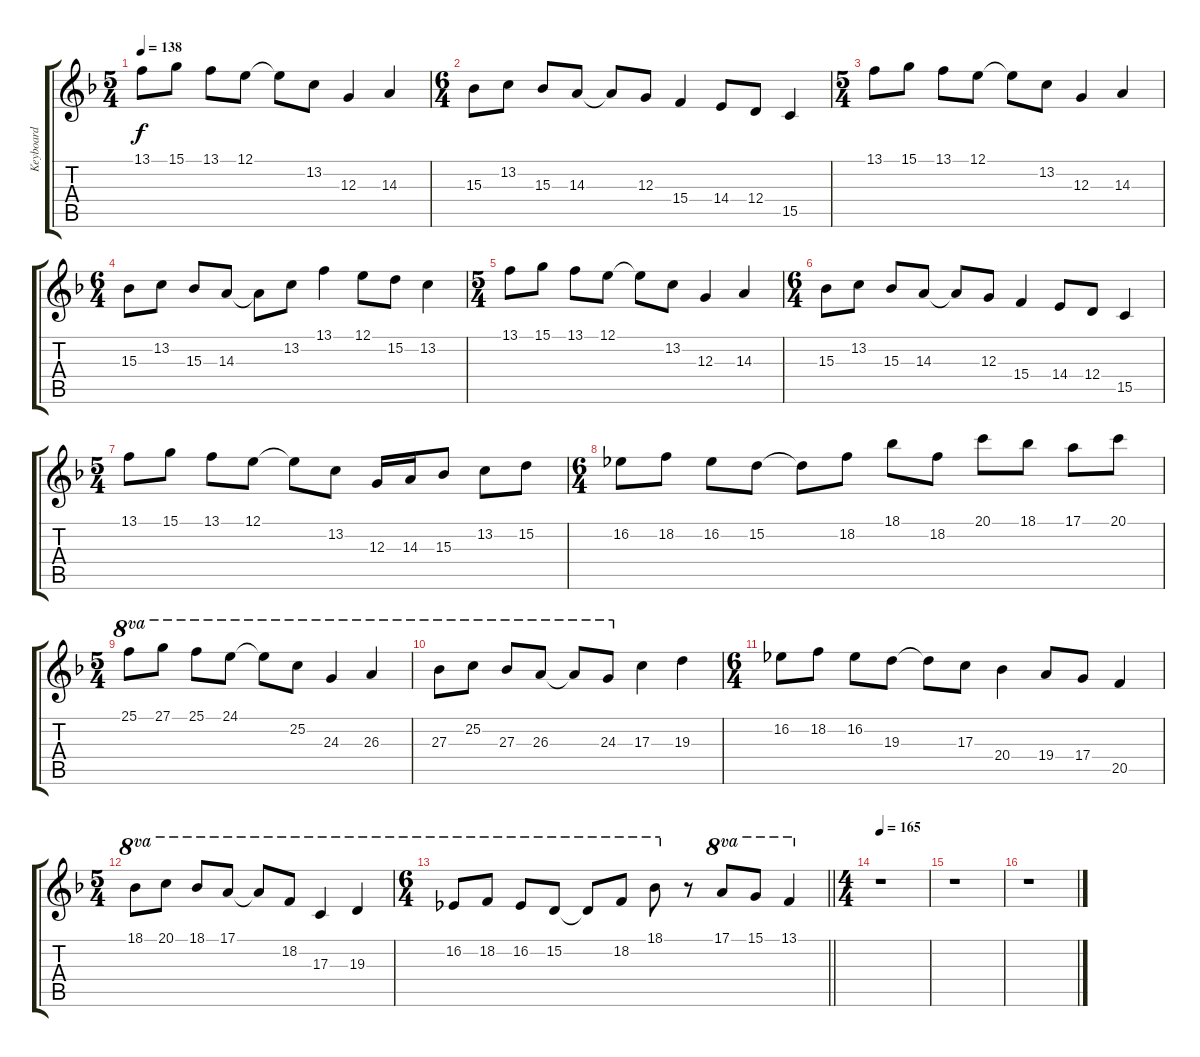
\track ("Keyboard" "Keyboard") {instrument lead1square}
\staff {score tabs}
\tuning (E4 B3 G3 D3 A2 E2) {hide}
\ts (5 4)
\tempo 138
\clef g2
\ks f
13.1.8{dy f instrument lead1square} 15.1.8 13.1.8 12.1.8 12.1{t}.8 13.2.8 12.3.4 14.3.4 |
\ts (6 4)
15.3.8 13.2.8 15.3.8 14.3.8 14.3{t}.8 12.3.8 15.4.4 14.4.8 12.4.8 15.5.4 |
\ts (5 4)
13.1.8 15.1.8 13.1.8 12.1.8 12.1{t}.8 13.2.8 12.3.4 14.3.4 |
\ts (6 4)
15.3.8 13.2.8 15.3.8 14.3.8 14.3{t}.8 13.2.8 13.1.4 12.1.8 15.2.8 13.2.4 |
\ts (5 4)
13.1.8 15.1.8 13.1.8 12.1.8 12.1{t}.8 13.2.8 12.3.4 14.3.4 |
\ts (6 4)
15.3.8 13.2.8 15.3.8 14.3.8 14.3{t}.8 12.3.8 15.4.4 14.4.8 12.4.8 15.5.4 |
\ts (5 4)
13.1.8 15.1.8 13.1.8 12.1.8 12.1{t}.8 13.2.8 12.3.16 14.3.16 15.3.8 13.2.8 15.2.8 |
\ts (6 4)
16.2.8 18.2.8 16.2.8 15.2.8 15.2{t}.8 18.2.8 18.1.8 18.2.8 20.1.8 18.1.8 17.1.8 20.1.8 |
\ts (5 4)
25.1.8{ot 8va} 27.1.8{ot 8va} 25.1.8{ot 8va} 24.1.8{ot 8va} 24.1{t}.8{ot 8va} 25.2.8{ot 8va} 24.3.4{ot 8va} 26.3.4{ot 8va} |
27.3.8{ot 8va} 25.2.8{ot 8va} 27.3.8{ot 8va} 26.3.8{ot 8va} 26.3{t}.8{ot 8va} 24.3.8{ot 8va} 17.3.4 19.3.4 |
\ts (6 4)
16.2.8 18.2.8 16.2.8 19.3.8 19.3{t}.8 17.3.8 20.4.4 19.4.8 17.4.8 20.5.4 |
\ts (5 4)
18.1.8{ot 8va} 20.1.8{ot 8va} 18.1.8{ot 8va} 17.1.8{ot 8va} 17.1{t}.8{ot 8va} 18.2.8{ot 8va} 17.3.4{ot 8va} 19.3.4{ot 8va} |
\ts (6 4)
\barLineRight lightlight
16.2.8{ot 8va} 18.2.8{ot 8va} 16.2.8{ot 8va} 15.2.8{ot 8va} 15.2{t}.8{ot 8va} 18.2.8{ot 8va} 18.1.8{ot 8va} r.8 17.1.8{ot 8va} 15.1.8{ot 8va} 13.1.4{ot 8va} |
\ts (4 4)
\tempo 165
r.1 |
r.1 |
r.1
